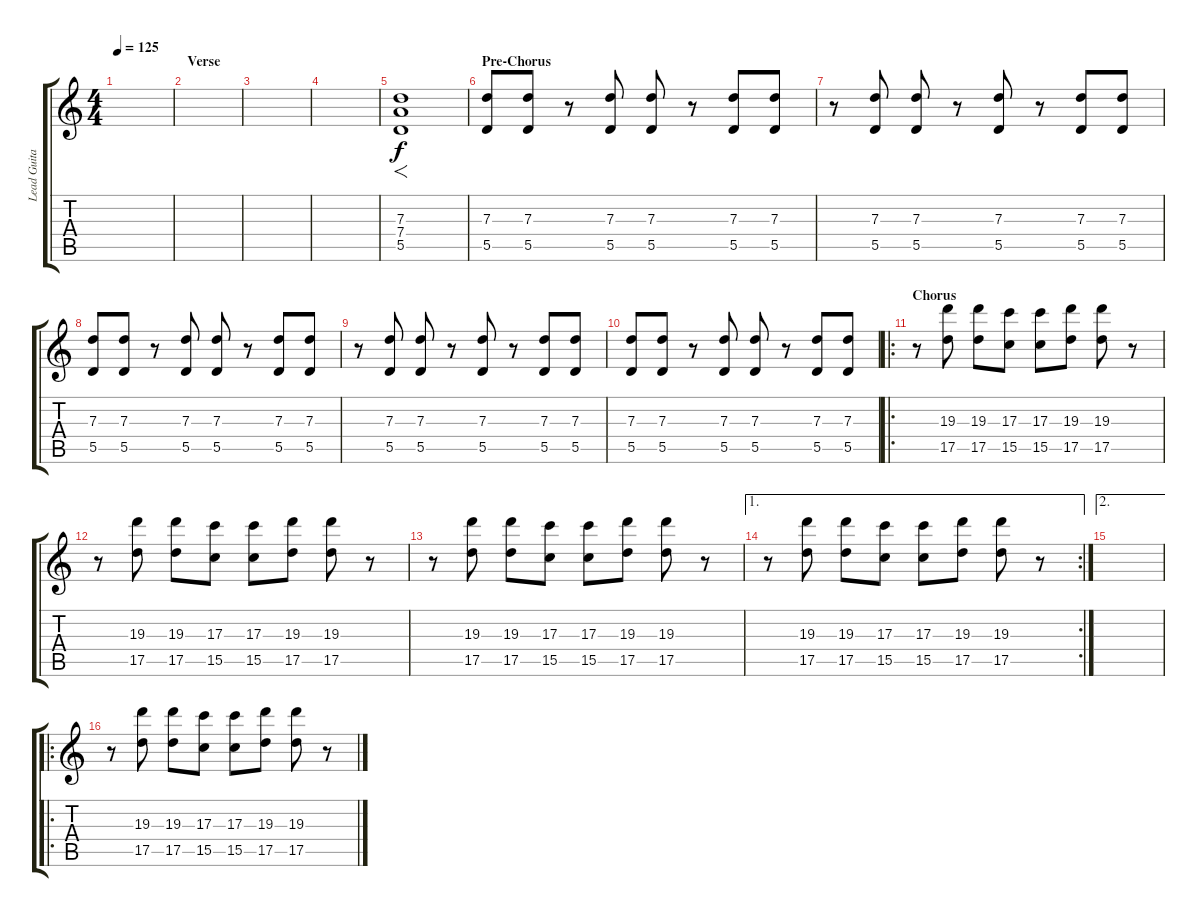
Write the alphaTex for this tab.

\track ("Lead Guitar" "Lead Guita") {instrument distortionguitar}
\staff {score tabs}
\tuning (E4 B3 G3 D3 A2 D2) {hide}
\ts (4 4)
\tempo 125
\clef g2
\ks c
|
\section ("" "Verse")
|
|
|
(7.3 7.4 5.5).1{f volume 10} |
\section ("" "Pre-Chorus")
(7.3 5.5).8 (7.3 5.5).8 r.8 (7.3 5.5).8 (7.3 5.5).8 r.8 (7.3 5.5).8 (7.3 5.5).8 |
r.8 (7.3 5.5).8 (7.3 5.5).8 r.8 (7.3 5.5).8 r.8 (7.3 5.5).8 (7.3 5.5).8 |
(7.3 5.5).8 (7.3 5.5).8 r.8 (7.3 5.5).8 (7.3 5.5).8 r.8 (7.3 5.5).8 (7.3 5.5).8 |
r.8 (7.3 5.5).8 (7.3 5.5).8 r.8 (7.3 5.5).8 r.8 (7.3 5.5).8 (7.3 5.5).8 |
(7.3 5.5).8 (7.3 5.5).8 r.8 (7.3 5.5).8 (7.3 5.5).8 r.8 (7.3 5.5).8 (7.3 5.5).8 |
\ro
\section ("" "Chorus")
r.8 (19.3 17.5).8 (19.3 17.5).8 (17.3 15.5).8 (17.3 15.5).8 (19.3 17.5).8 (19.3 17.5).8 r.8 |
r.8 (19.3 17.5).8 (19.3 17.5).8 (17.3 15.5).8 (17.3 15.5).8 (19.3 17.5).8 (19.3 17.5).8 r.8 |
r.8 (19.3 17.5).8 (19.3 17.5).8 (17.3 15.5).8 (17.3 15.5).8 (19.3 17.5).8 (19.3 17.5).8 r.8 |
\ae 1
\rc 2
r.8 (19.3 17.5).8 (19.3 17.5).8 (17.3 15.5).8 (17.3 15.5).8 (19.3 17.5).8 (19.3 17.5).8 r.8 |
\ae 2
|
\ro
r.8 (19.3 17.5).8 (19.3 17.5).8 (17.3 15.5).8 (17.3 15.5).8 (19.3 17.5).8 (19.3 17.5).8 r.8
